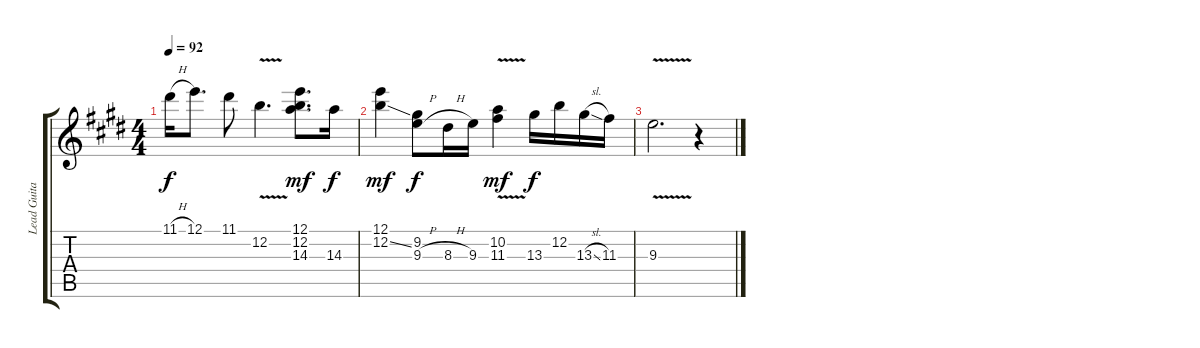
\track ("Lead Guitar" "Lead Guita") {instrument distortionguitar}
\staff {score tabs}
\tuning (E4 B3 G3 D3 A2 E2) {hide}
\ts (4 4)
\tempo 92
\clef g2
\ks e
11.1{h}.16{dy f} 12.1.8{d} 11.1.8 12.2{v}.4{d} (12.1 12.2 14.3).8{d dy mf} 14.3.16{dy f} |
(12.1 12.2{ss}).4{dy mf} (9.2 9.3{h}).8{dy f} 8.3{h}.16 9.3.16 (10.2{v} 11.3{v}).4{dy mf} 13.3.16{dy f} 12.2.16 13.3{sl}.16 11.3.16 |
9.3{v}.2{d} r.4
